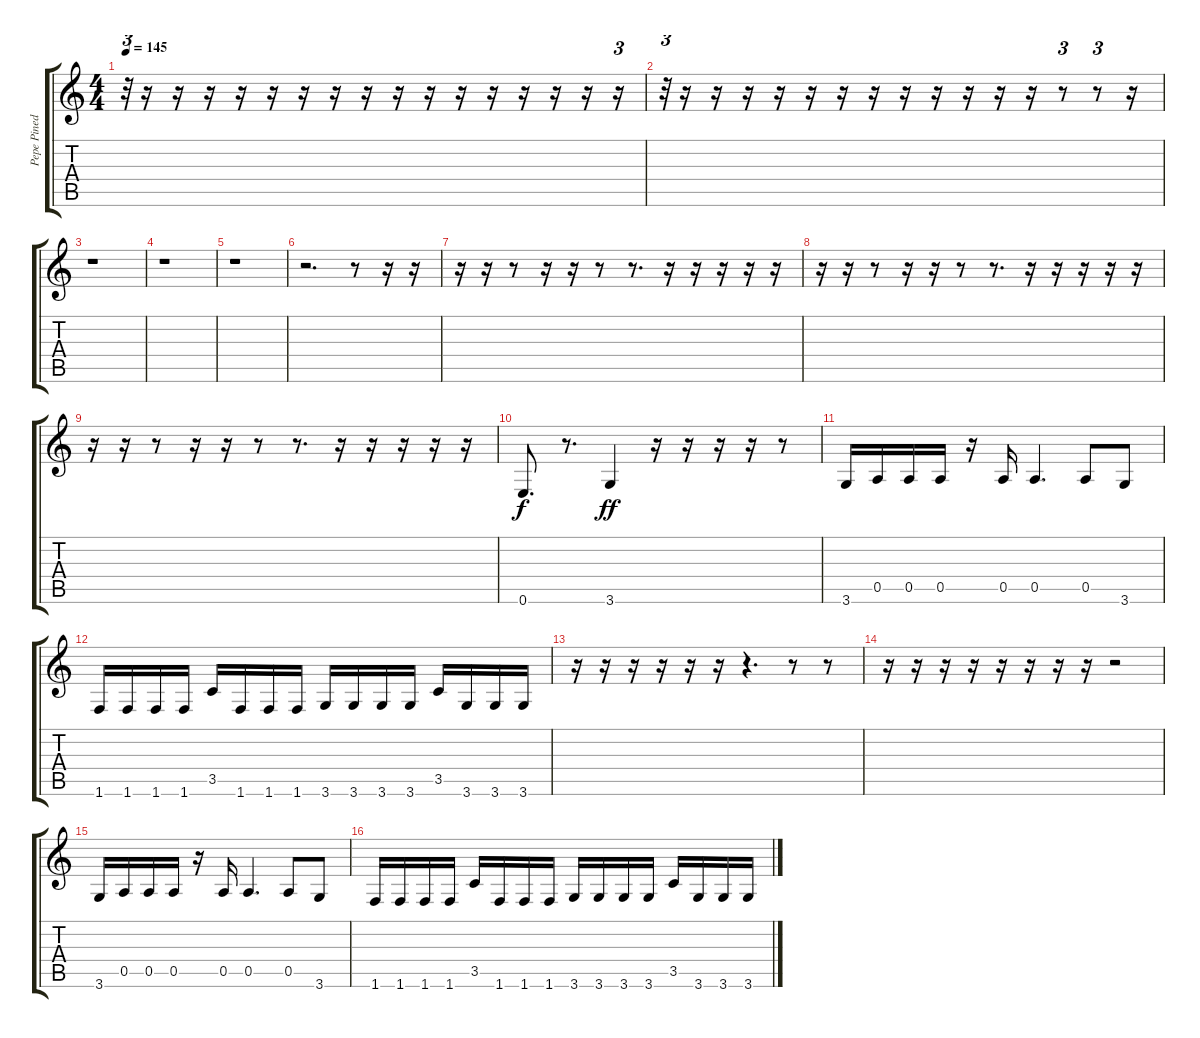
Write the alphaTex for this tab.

\track ("Pepe Pineda" "Pepe Pined") {instrument electricbasspick}
\staff {score tabs}
\tuning (E4 B3 G3 D3 A2 E2) {hide}
\ts (4 4)
\tempo 145
\clef g2
\ks c
r.32{tu (3 2) dy f} r.16 r.16 r.16 r.16 r.16 r.16 r.16 r.16 r.16 r.16 r.16 r.16 r.16 r.16 r.16 r.16{tu (3 2)} |
r.32{tu (3 2)} r.16 r.16 r.16 r.16 r.16 r.16 r.16 r.16 r.16 r.16 r.16 r.16 r.8{tu (3 2)} r.8{tu (3 2)} r.16 |
r.1 |
r.1 |
r.1 |
r.2{d} r.8 r.16 r.16 |
r.16 r.16 r.8 r.16 r.16 r.8 r.8{d} r.16 r.16 r.16 r.16 r.16 |
r.16 r.16 r.8 r.16 r.16 r.8 r.8{d} r.16 r.16 r.16 r.16 r.16 |
r.16 r.16 r.8 r.16 r.16 r.8 r.8{d} r.16 r.16 r.16 r.16 r.16 |
0.6.8{d} r.8{d} 3.6.4{dy ff} r.16 r.16 r.16 r.16 r.8 |
3.6.16 0.5.16 0.5.16 0.5.16 r.16 0.5.16 0.5.4{d} 0.5.8 3.6.8 |
1.6.16 1.6.16 1.6.16 1.6.16 3.5.16 1.6.16 1.6.16 1.6.16 3.6.16 3.6.16 3.6.16 3.6.16 3.5.16 3.6.16 3.6.16 3.6.16 |
r.16 r.16 r.16 r.16 r.16 r.16 r.4{d} r.8 r.8 |
r.16 r.16 r.16 r.16 r.16 r.16 r.16 r.16 r.2 |
3.6.16 0.5.16 0.5.16 0.5.16 r.16 0.5.16 0.5.4{d} 0.5.8 3.6.8 |
1.6.16 1.6.16 1.6.16 1.6.16 3.5.16 1.6.16 1.6.16 1.6.16 3.6.16 3.6.16 3.6.16 3.6.16 3.5.16 3.6.16 3.6.16 3.6.16
